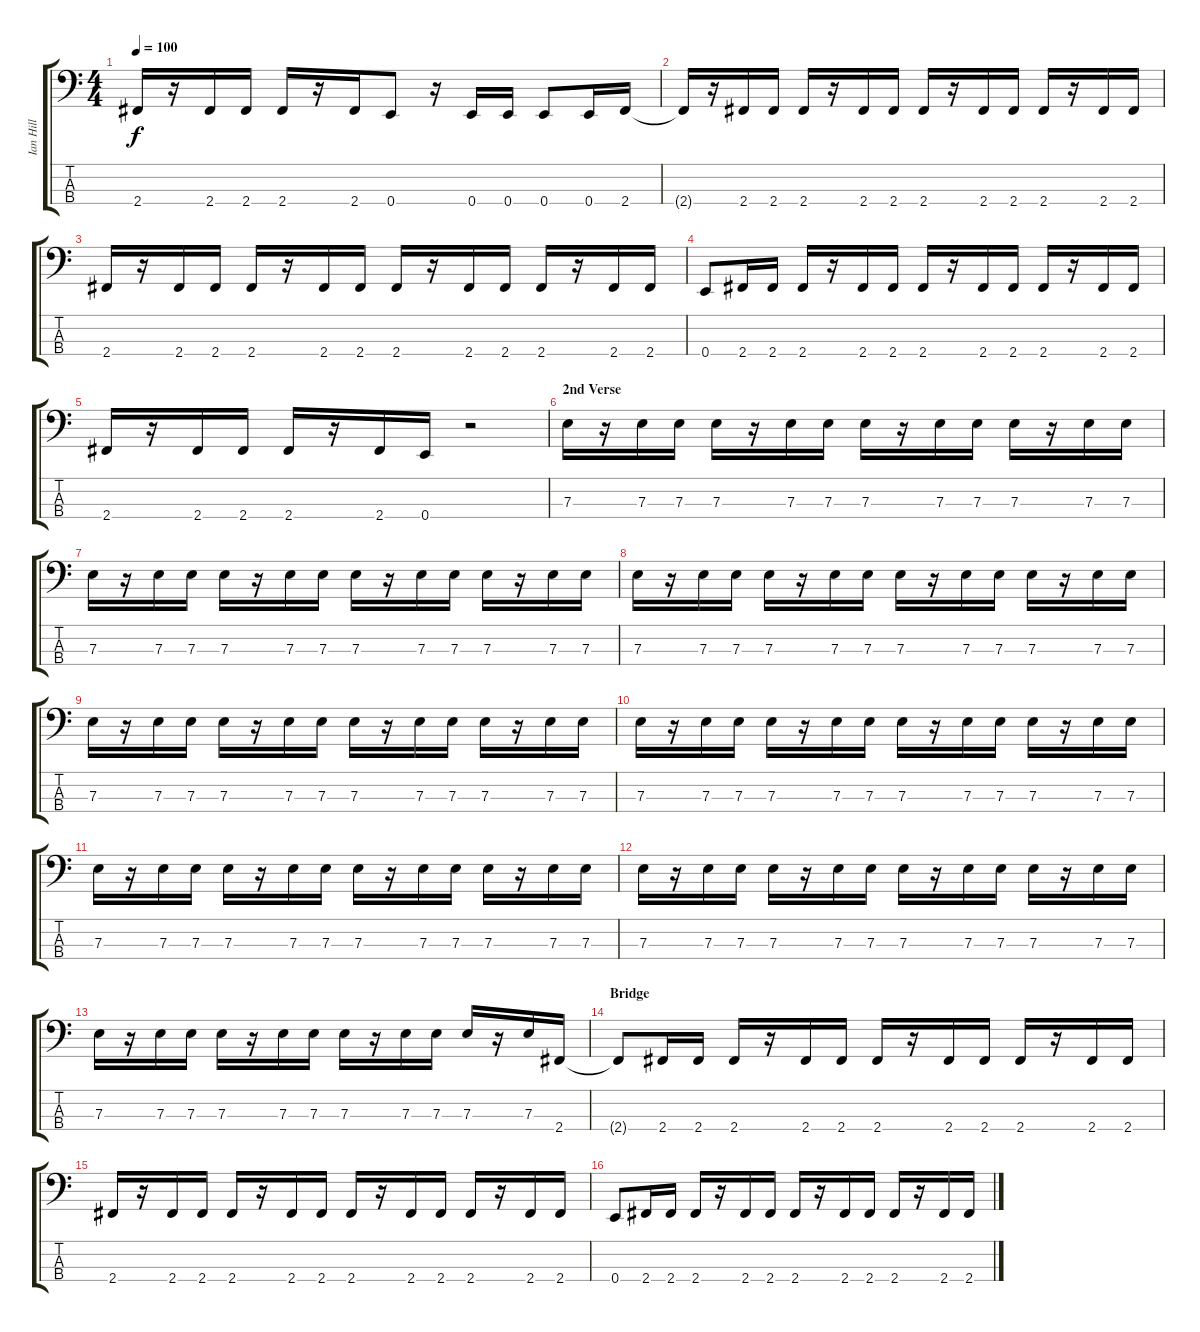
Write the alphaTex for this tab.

\track ("Ian Hill" "Ian Hill") {instrument electricbasspick}
\staff {score tabs}
\tuning (G2 D2 A1 E1) {hide}
\ts (4 4)
\tempo 100
\clef f4
\ks c
2.4.16{dy f} r.16 2.4.16 2.4.16 2.4.16 r.16 2.4.16 0.4.8 r.16 0.4.16 0.4.16 0.4.8 0.4.16 2.4.16 |
2.4{t}.16 r.16 2.4.16 2.4.16 2.4.16 r.16 2.4.16 2.4.16 2.4.16 r.16 2.4.16 2.4.16 2.4.16 r.16 2.4.16 2.4.16 |
2.4.16 r.16 2.4.16 2.4.16 2.4.16 r.16 2.4.16 2.4.16 2.4.16 r.16 2.4.16 2.4.16 2.4.16 r.16 2.4.16 2.4.16 |
0.4.8 2.4.16 2.4.16 2.4.16 r.16 2.4.16 2.4.16 2.4.16 r.16 2.4.16 2.4.16 2.4.16 r.16 2.4.16 2.4.16 |
2.4.16 r.16 2.4.16 2.4.16 2.4.16 r.16 2.4.16 0.4.16 r.2 |
\section ("" "2nd Verse")
7.3.16 r.16 7.3.16 7.3.16 7.3.16 r.16 7.3.16 7.3.16 7.3.16 r.16 7.3.16 7.3.16 7.3.16 r.16 7.3.16 7.3.16 |
7.3.16 r.16 7.3.16 7.3.16 7.3.16 r.16 7.3.16 7.3.16 7.3.16 r.16 7.3.16 7.3.16 7.3.16 r.16 7.3.16 7.3.16 |
7.3.16 r.16 7.3.16 7.3.16 7.3.16 r.16 7.3.16 7.3.16 7.3.16 r.16 7.3.16 7.3.16 7.3.16 r.16 7.3.16 7.3.16 |
7.3.16 r.16 7.3.16 7.3.16 7.3.16 r.16 7.3.16 7.3.16 7.3.16 r.16 7.3.16 7.3.16 7.3.16 r.16 7.3.16 7.3.16 |
7.3.16 r.16 7.3.16 7.3.16 7.3.16 r.16 7.3.16 7.3.16 7.3.16 r.16 7.3.16 7.3.16 7.3.16 r.16 7.3.16 7.3.16 |
7.3.16 r.16 7.3.16 7.3.16 7.3.16 r.16 7.3.16 7.3.16 7.3.16 r.16 7.3.16 7.3.16 7.3.16 r.16 7.3.16 7.3.16 |
7.3.16 r.16 7.3.16 7.3.16 7.3.16 r.16 7.3.16 7.3.16 7.3.16 r.16 7.3.16 7.3.16 7.3.16 r.16 7.3.16 7.3.16 |
7.3.16 r.16 7.3.16 7.3.16 7.3.16 r.16 7.3.16 7.3.16 7.3.16 r.16 7.3.16 7.3.16 7.3.16 r.16 7.3.16 2.4.16 |
\section ("" "Bridge")
2.4{t}.8 2.4.16 2.4.16 2.4.16 r.16 2.4.16 2.4.16 2.4.16 r.16 2.4.16 2.4.16 2.4.16 r.16 2.4.16 2.4.16 |
2.4.16 r.16 2.4.16 2.4.16 2.4.16 r.16 2.4.16 2.4.16 2.4.16 r.16 2.4.16 2.4.16 2.4.16 r.16 2.4.16 2.4.16 |
0.4.8 2.4.16 2.4.16 2.4.16 r.16 2.4.16 2.4.16 2.4.16 r.16 2.4.16 2.4.16 2.4.16 r.16 2.4.16 2.4.16
